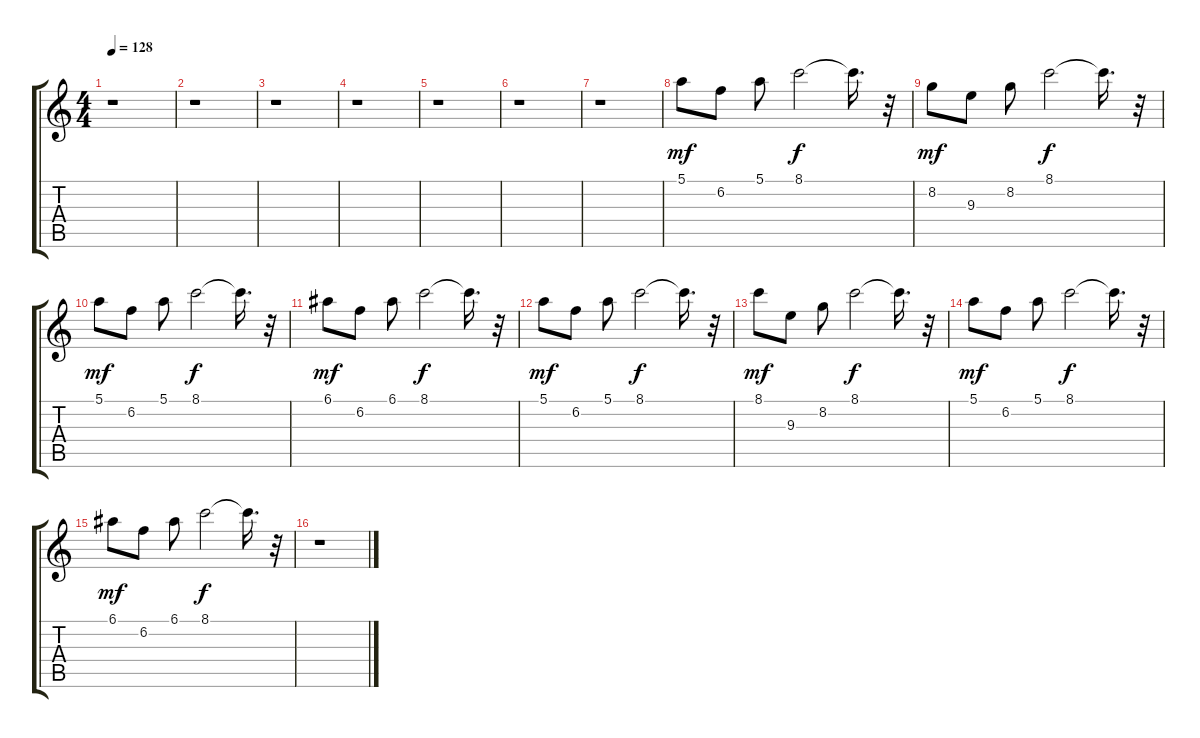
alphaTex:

\track "" {instrument acousticguitarsteel}
\staff {score tabs}
\tuning (E4 B3 G3 D3 A2 E2) {hide}
\ts (4 4)
\tempo 128
\clef g2
\ks c
r.1{dy f} |
r.1 |
r.1 |
r.1 |
r.1 |
r.1 |
r.1 |
5.1.8{dy mf} 6.2.8 5.1.8 8.1.2{dy f} 8.1{t}.16{d} r.32 |
8.2.8{dy mf} 9.3.8 8.2.8 8.1.2{dy f} 8.1{t}.16{d} r.32 |
5.1.8{dy mf} 6.2.8 5.1.8 8.1.2{dy f} 8.1{t}.16{d} r.32 |
6.1.8{dy mf} 6.2.8 6.1.8 8.1.2{dy f} 8.1{t}.16{d} r.32 |
5.1.8{dy mf} 6.2.8 5.1.8 8.1.2{dy f} 8.1{t}.16{d} r.32 |
8.1.8{dy mf} 9.3.8 8.2.8 8.1.2{dy f} 8.1{t}.16{d} r.32 |
5.1.8{dy mf} 6.2.8 5.1.8 8.1.2{dy f} 8.1{t}.16{d} r.32 |
6.1.8{dy mf} 6.2.8 6.1.8 8.1.2{dy f} 8.1{t}.16{d} r.32 |
r.1
